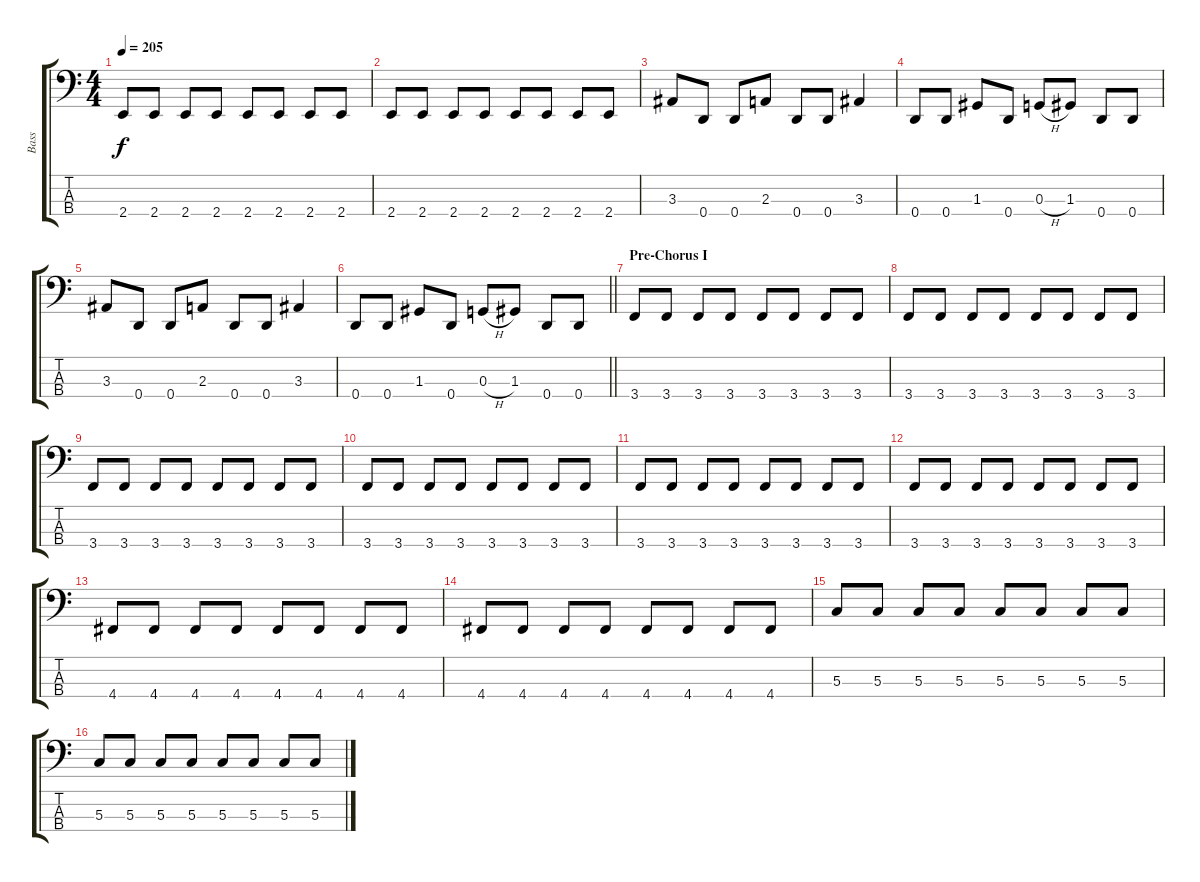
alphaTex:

\track ("Bass" "Bass") {instrument electricbassfinger}
\staff {score tabs}
\tuning (F2 C2 G1 D1) {hide}
\ts (4 4)
\tempo 205
\clef f4
\ks c
2.4.8{dy f} 2.4.8 2.4.8 2.4.8 2.4.8 2.4.8 2.4.8 2.4.8 |
2.4.8 2.4.8 2.4.8 2.4.8 2.4.8 2.4.8 2.4.8 2.4.8 |
3.3.8 0.4.8 0.4.8 2.3.8 0.4.8 0.4.8 3.3.4 |
0.4.8 0.4.8 1.3.8 0.4.8 0.3{h}.8 1.3.8 0.4.8 0.4.8 |
3.3.8 0.4.8 0.4.8 2.3.8 0.4.8 0.4.8 3.3.4 |
\barLineRight lightlight
0.4.8 0.4.8 1.3.8 0.4.8 0.3{h}.8 1.3.8 0.4.8 0.4.8 |
\section ("" "Pre-Chorus I")
3.4.8 3.4.8 3.4.8 3.4.8 3.4.8 3.4.8 3.4.8 3.4.8 |
3.4.8 3.4.8 3.4.8 3.4.8 3.4.8 3.4.8 3.4.8 3.4.8 |
3.4.8 3.4.8 3.4.8 3.4.8 3.4.8 3.4.8 3.4.8 3.4.8 |
3.4.8 3.4.8 3.4.8 3.4.8 3.4.8 3.4.8 3.4.8 3.4.8 |
3.4.8 3.4.8 3.4.8 3.4.8 3.4.8 3.4.8 3.4.8 3.4.8 |
3.4.8 3.4.8 3.4.8 3.4.8 3.4.8 3.4.8 3.4.8 3.4.8 |
4.4.8 4.4.8 4.4.8 4.4.8 4.4.8 4.4.8 4.4.8 4.4.8 |
4.4.8 4.4.8 4.4.8 4.4.8 4.4.8 4.4.8 4.4.8 4.4.8 |
5.3.8 5.3.8 5.3.8 5.3.8 5.3.8 5.3.8 5.3.8 5.3.8 |
5.3.8 5.3.8 5.3.8 5.3.8 5.3.8 5.3.8 5.3.8 5.3.8
